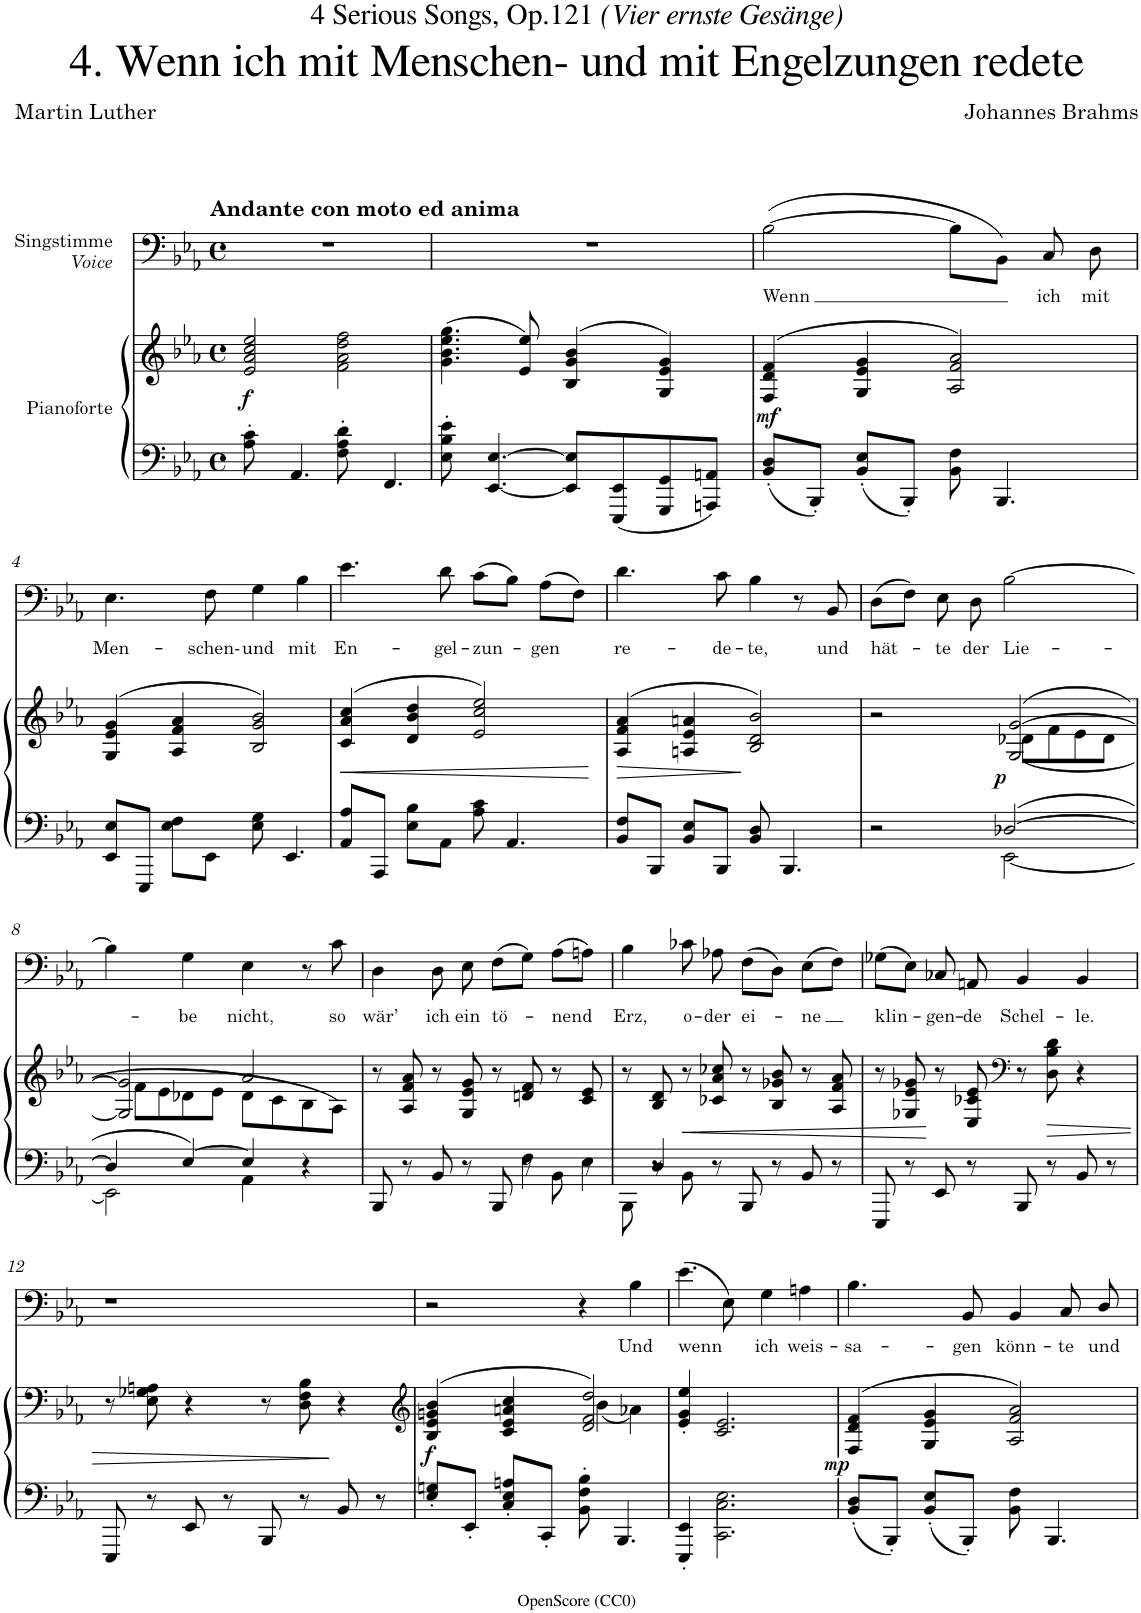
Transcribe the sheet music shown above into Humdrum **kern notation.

**kern	**kern	**dynam	**kern	**text
*part2	*part2	*part2	*part1	*part1
*staff3	*staff2	*staff2/3	*staff1	*staff1
*I"Pianoforte	*	*	*I"Singstimme Voice	*
*I'Pno	*	*	*	*
*clefF4	*clefG2	*	*clefF4	*
*k[b-e-a-]	*k[b-e-a-]	*	*k[b-e-a-]	*
*M4/4	*M4/4	*	*M4/4	*
*met(c)	*met(c)	*	*met(c)	*
=1	=1	=1	=1	=1
!	!	!	!LO:TX:a:B:t=Andante con moto ed anima	!
!	!	!LO:DY:b	!	!
8A-\' 8c\'	2e-/ 2a-/ 2cc/ 2ee-/	f	1r	.
4.AA-/	.	.	.	.
8F\' 8A-\' 8d\'	2f\ 2a-\ 2dd\ 2ff\	.	.	.
4.FF/	.	.	.	.
=2	=2	=2	=2	=2
8E-\' 8B-\' 8e-\'	(4.g\ 4.b-\ 4.ee-\ 4.gg\	.	1r	.
[4.EE-/ [4.E-/	.	.	.	.
.	8e-/ 8ee-/)	.	.	.
8EE-/] 8E-/]L	(>4B-/ 4g/ 4b-/	.	.	.
8EEE-/ 8EE-/	.	.	.	.
8GGG/ 8GG/	4G/ 4e-/ 4g/)	.	.	.
8AAAn/ 8AAn/J	.	.	.	.
=3	=3	=3	=3	=3
!	!	!LO:DY:b	!	!LO:LY:b
8BB-/' 8D/'L	(>4F/ 4d/ 4f/	mf	([2B-\	Wenn
8BBB-'/J	.	.	.	.
8BB-/' 8E-/'L	4G/ 4e-/ 4g/	.	.	.
8BBB-'/J	.	.	.	.
8BB-\ 8F\	2A-/ 2f/ 2a-/)	.	8B-\L]	.
4.BBB-/	.	.	8BB-\J)	.
!	!	!	!	!LO:LY:b
.	.	.	8C/	ich
!	!	!	!	!LO:LY:b
.	.	.	8D\	mit
!!LO:LB:g=z
=4	=4	=4	=4	=4
!	!	!	!	!LO:LY:b
8EE-/ 8E-/L	(>4G/ 4e-/ 4g/	.	4.E-\	Men-
8EEE-/J	.	.	.	.
8E-\ 8F\L	4A-/ 4f/ 4a-/	.	.	.
!	!	!	!	!LO:LY:b
8EE-\J	.	.	8F\	-schen-
!	!	!	!	!LO:LY:b
8E-\ 8G\	2B-/ 2g/ 2b-/)	.	4G\	und
4.EE-/	.	.	.	.
!	!	!	!	!LO:LY:b
.	.	.	4B-\	mit
=5	=5	=5	=5	=5
!	!	!LO:HP:b	!	!LO:LY:b
8AA-/ 8A-/L	(>4c/ 4a-/ 4cc/	<	4.e-\	En-
8AAA-/J	.	.	.	.
8E-\ 8B-\L	4d/ 4b-/ 4dd/	.	.	.
!	!	!	!	!LO:LY:b
8AA-\J	.	.	8d\	-gel-
!	!	!	!	!LO:LY:b
8A-\ 8c\	2e-/ 2cc/ 2ee-/)	.	(8c\L	-zun-
4.AA-/	.	.	8B-\J)	.
!	!	!	!	!LO:LY:b
.	.	.	(8A-\L	-gen
.	.	.	8F\J)	.
.	.	[	.	.
=6	=6	=6	=6	=6
!	!	!LO:HP:b	!	!LO:LY:b
8BB-/ 8F/L	(>4A-/ 4f/ 4a-/	>	4.d\	re-
8BBB-/J	.	.	.	.
8BB-/ 8E-/L	4An/ 4e-/ 4an/	.	.	.
!	!	!	!	!LO:LY:b
8BBB-/J	.	.	8c\	-de-
!	!	!	!	!LO:LY:b
8BB-/ 8D/	2B-/ 2d/ 2b-/)	]	4B-\	-te,
4.BBB-/	.	.	.	.
.	.	.	8r	.
!	!	!	!	!LO:LY:b
.	.	.	8BB-/	und
=7	=7	=7	=7	=7
*^	*^	*	*	*
!	!	!	!	!	!	!LO:LY:b
2r	2ryy	2r	2ryy	.	(8D\L	hät-
.	.	.	.	.	8F\J)	.
!	!	!	!	!	!	!LO:LY:b
.	.	.	.	.	8E-\	-te
!	!	!	!	!	!	!LO:LY:b
.	.	.	.	.	8D\	der
!	!	!	!	!LO:DY:b	!	!LO:LY:b
[2D-X/	[2EE-\	[<2G/ [2g/	(>8d-X\L	p	[2B-\	Lie-
.	.	.	8f\	.	.	.
.	.	.	8e-\	.	.	.
.	.	.	8d-\J	.	.	.
!!LO:LB:g=z
=8	=8	=8	=8	=8	=8	=8
4D-/]	2EE-\]	2G/] 2g/]	8f\L	.	4B-\]	.
.	.	.	8e-\	.	.	.
!	!	!	!	!	!	!LO:LY:b
[4E-/	.	.	8d-X\	.	4G\	-be
.	.	.	8e-\J	.	.	.
!	!	!	!	!	!	!LO:LY:b
4E-/]	4AA-\	2a-/	8d-\L	.	4E-\	nicht,
.	.	.	8c\	.	.	.
4r	4ryy	.	8B-\	.	8r	.
!	!	!	!	!	!	!LO:LY:b
.	.	.	8A-\J)	.	8c\	so
=9	=9	=9	=9	=9	=9	=9
!	!	!	!	!	!	!LO:LY:b
*	*	*v	*v	*	*	*
8ryy	8BBB-/	8r	.	4D\	wär’
.	8r	8A-/ 8f/ 8a-/	.	.	.
!	!	!	!	!	!LO:LY:b
.	8BB-/	8r	.	8D\	ich
!	!	!	!	!	!LO:LY:b
.	8r	8G/ 8e-/ 8g/	.	8E-\	ein
!	!	!	!	!	!LO:LY:b
.	8BBB-/	8r	.	(8F\L	tö-
8F\	8r	8dn/ 8f/	.	8G\J)	.
!	!	!	!	!	!LO:LY:b
8ryy	8BB-\	8r	.	(8A-\L	-nend
8E-\	8r	8c/ 8e-/	.	8An\J)	.
=10	=10	=10	=10	=10	=10
!	!	!	!	!	!LO:LY:b
8ryy	8BBB-\	8r	.	4B-\	Erz,
8D/	8r	8B-/ 8d/	.	.	.
!	!	!	!LO:HP:b	!	!LO:LY:b
2.ryy	8BB-\	8r	<	8c-X\	o-
!	!	!	!	!	!LO:LY:b
.	8r	8c-X/ 8a-/ 8cc-X/	.	8A-X\	-der
!	!	!	!	!	!LO:LY:b
.	8BBB-/	8r	.	(8F\L	ei-
.	8r	8B-/ 8g-X/ 8b-/	.	8D\J)	.
!	!	!	!	!	!LO:LY:b
.	8BB-/	8r	.	(8E-\L	-ne
.	8r	8A-/ 8f/ 8a-/	.	8F\J)	.
=11	=11	=11	=11	=11	=11
!	!	!	!	!	!LO:LY:b
*v	*v	*	*	*	*
8EEE-/	8r	.	(8G-X\L	klin-
8r	8G-X/ 8e-/ 8g-X/	.	8E-\J)	.
!	!	!	!	!LO:LY:b
8EE-/	8r	[	8C-X/	-gen-
!	!	!	!	!LO:LY:b
8r	8E-/ 8c-X/ 8e-/	.	8AAn/	-de
*	*clefF4	*	*	*
!	!	!	!	!LO:LY:b
8BBB-/	8r	.	4BB-/	Schel-
!	!	!LO:HP:b	!	!
8r	8D\ 8B-\ 8d\	>	.	.
!	!	!	!	!LO:LY:b
8BB-/	4r	.	4BB-/	-le.
8r	.	.	.	.
!!LO:LB:g=z
=12	=12	=12	=12	=12
8EEE-/	8r	.	1r	.
8r	8E-\ 8G-X\ 8An\	.	.	.
8EE-/	4r	.	.	.
8r	.	.	.	.
8BBB-/	8r	.	.	.
8r	8D\ 8F\ 8B-\	.	.	.
8BB-/	4r	]	.	.
8r	.	.	.	.
=13	=13	=13	=13	=13
*	*clefG2	*	*	*
*	*^	*	*	*
!	!	!	!LO:DY:b	!	!
8E-/' 8Gn/'L	(>4B-/ 4e-/ 4gn/ 4b-/	2ryy	f	2r	.
8EE-'/J	.	.	.	.	.
8C/' 8E-/' 8An/'L	4c/ 4e-/ 4an/ 4cc/	.	.	.	.
8CC'/J	.	.	.	.	.
8BB-\' 8F\' 8B-\'	2d/ 2f/ 2dd/)	(4b-\	.	4r	.
4.BBB-/	.	.	.	.	.
!	!	!	!	!	!LO:LY:b
.	.	4a-X\)	.	4B-\	Und
=14	=14	=14	=14	=14	=14
*^	*	*	*	*	*
!	!	!	!	!	!	!LO:LY:b
*	*	*v	*v	*	*	*
4ryy	4EEE-/' 4EE-/'	4e-/' 4g/' 4ee-/'	.	(4.e-\	wenn
2.E-\	2.CC\ 2.C\	2.c/ 2.e-/	.	.	.
.	.	.	.	8E-\)	.
!	!	!	!	!	!LO:LY:b
.	.	.	.	4G\	ich
!	!	!	!	!	!LO:LY:b
.	.	.	.	4An\	weis-
*v	*v	*	*	*	*
=15	=15	=15	=15	=15
!	!	!LO:DY:b	!	!LO:LY:b
8BB-/' 8D/'L	(>4F/ 4d/ 4f/	mp	4.B-\	-sa-
8BBB-'/J	.	.	.	.
8BB-/' 8E-/'L	4G/ 4e-/ 4g/	.	.	.
!	!	!	!	!LO:LY:b
8BBB-'/J	.	.	8BB-/	-gen
!	!	!	!	!LO:LY:b
8BB-\ 8F\	2A-/ 2f/ 2a-/)	.	4BB-/	könn-
4.BBB-/	.	.	.	.
!	!	!	!	!LO:LY:b
.	.	.	8C/	-te
!	!	!	!	!LO:LY:b
.	.	.	8D/	und
=	=	=	=	=
*-	*-	*-	*-	*-
